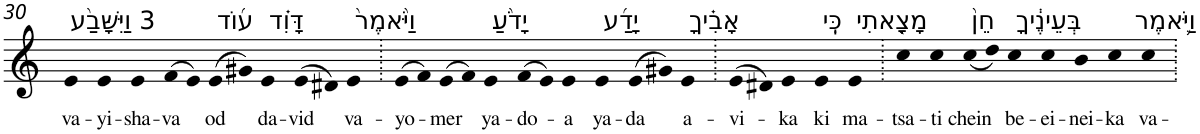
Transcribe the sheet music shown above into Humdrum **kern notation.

**kern	**text
*part1	*part1
*staff1	*staff1
*I"Piano	*
*I'Pno	*
!!LO:PB:g=z
*clefG2	*
*k[]	*
=30	=30
!LO:TX:a:t=3 וַיִּשָּׁבַ֨ע	!
!	!LO:LY:b
4e	va-
!	!LO:LY:b
4e	-yi-
!	!LO:LY:b
4e	-sha-
!	!LO:LY:b
(>8f	-va
8e)	.
!LO:TX:a:t=ע֜וֹד	!
!	!LO:LY:b
(>8e	od
8g#X)	.
!LO:TX:a:t=דָּוִ֗ד	!
!	!LO:LY:b
4e	da-
!	!LO:LY:b
(>8e	-vid
8d#X)	.
!LO:TX:a:t=וַיֹּ֙אמֶר֙	!
!	!LO:LY:b
4e	va-
=31.	=31.
!	!LO:LY:b
(>8e	-yo-
8f)	.
!	!LO:LY:b
(>8e	-mer
8f)	.
!LO:TX:a:t=יָדֹ֨עַ	!
!	!LO:LY:b
4e	ya-
!	!LO:LY:b
(>8f	-do-
8e)	.
!	!LO:LY:b
4e	-a
!LO:TX:a:t=יָדַ֜ע	!
!	!LO:LY:b
4e	ya-
!	!LO:LY:b
(>8e	-da
8g#X)	.
!LO:TX:a:t=אָבִ֗יךָ	!
!	!LO:LY:b
4e	a-
=32.	=32.
!	!LO:LY:b
(>8e	-vi-
8d#X)	.
!	!LO:LY:b
4e	-ka
!LO:TX:a:t=כִּֽי	!
!	!LO:LY:b
4e	ki
!LO:TX:a:t=מָצָ֤אתִי	!
!	!LO:LY:b
4e	ma-
=33.	=33.
!	!LO:LY:b
4cc	-tsa-
!	!LO:LY:b
4cc	-ti
!LO:TX:a:t=חֵן֙	!
!	!LO:LY:b
(<8cc	chein
8dd)	.
!LO:TX:a:t=בְּעֵינֶ֔יךָ	!
!	!LO:LY:b
4cc	be-
!	!LO:LY:b
4cc	-ei-
!	!LO:LY:b
4b	-nei-
!	!LO:LY:b
4cc	-ka
!LO:TX:a:t=וַיֹּ֛אמֶר	!
!	!LO:LY:b
4cc	va-
=.	=.
*-	*-
